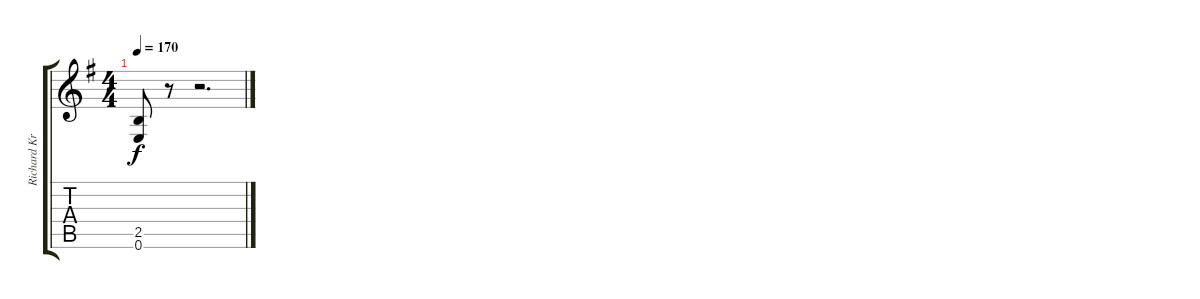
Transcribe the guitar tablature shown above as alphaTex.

\track ("Richard Kruspe - Guitar I" "Richard Kr") {instrument distortionguitar}
\staff {score tabs}
\tuning (E4 B3 G3 D3 A2 E2) {hide}
\ts (4 4)
\tempo 170
\clef g2
\ks g
(2.5 0.6).8{dy f} r.8 r.2{d}
